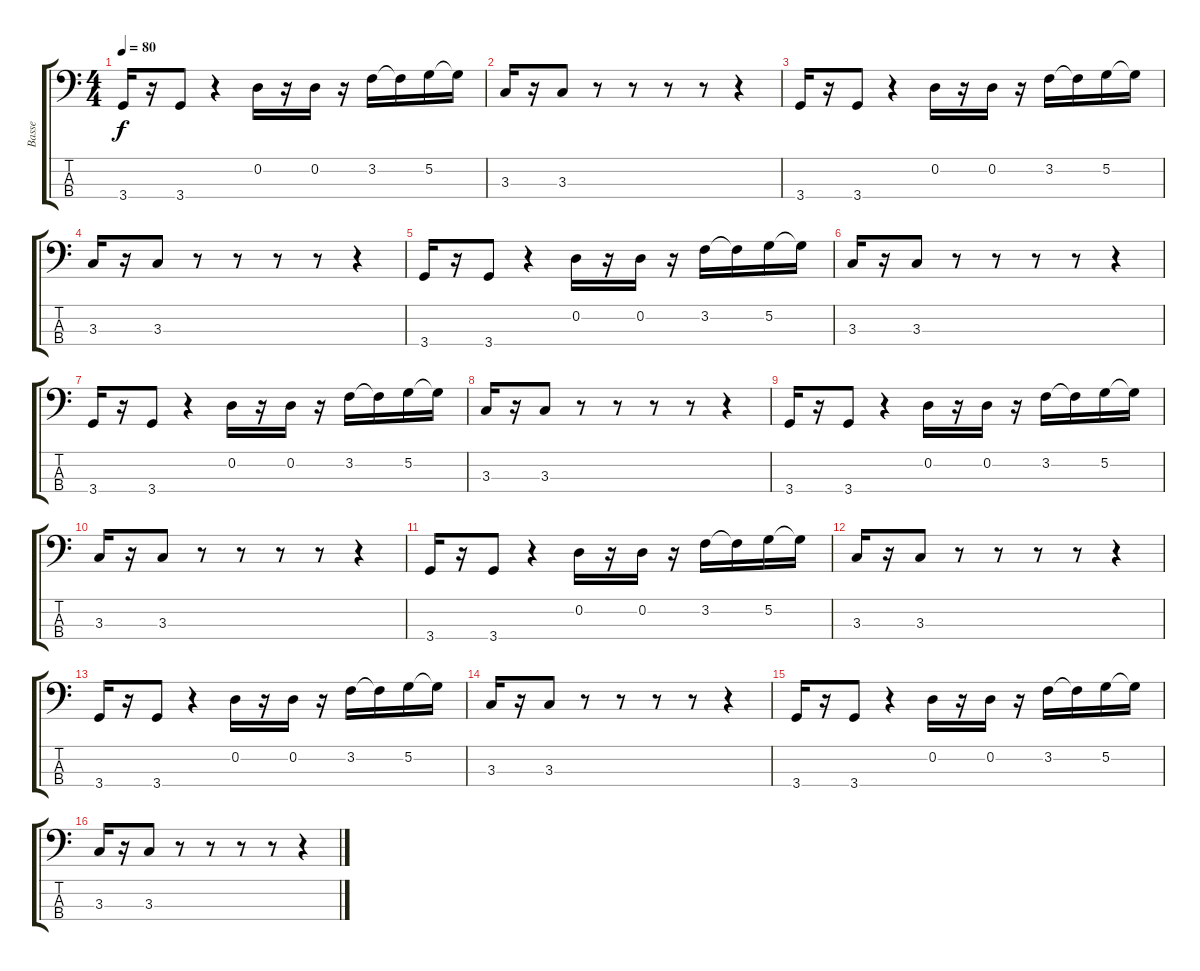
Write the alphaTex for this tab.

\track ("Basse" "Basse") {instrument fretlessbass}
\staff {score tabs}
\tuning (G2 D2 A1 E1) {hide}
\ts (4 4)
\tempo 80
\clef f4
\ks c
3.4.16{dy f} r.16 3.4.8 r.4 0.2.16 r.16 0.2.16 r.16 3.2.16 3.2{t}.16 5.2.16 5.2{t}.16 |
3.3.16 r.16 3.3.8 r.8 r.8 r.8 r.8 r.4 |
3.4.16 r.16 3.4.8 r.4 0.2.16 r.16 0.2.16 r.16 3.2.16 3.2{t}.16 5.2.16 5.2{t}.16 |
3.3.16 r.16 3.3.8 r.8 r.8 r.8 r.8 r.4 |
3.4.16 r.16 3.4.8 r.4 0.2.16 r.16 0.2.16 r.16 3.2.16 3.2{t}.16 5.2.16 5.2{t}.16 |
3.3.16 r.16 3.3.8 r.8 r.8 r.8 r.8 r.4 |
3.4.16 r.16 3.4.8 r.4 0.2.16 r.16 0.2.16 r.16 3.2.16 3.2{t}.16 5.2.16 5.2{t}.16 |
3.3.16 r.16 3.3.8 r.8 r.8 r.8 r.8 r.4 |
3.4.16 r.16 3.4.8 r.4 0.2.16 r.16 0.2.16 r.16 3.2.16 3.2{t}.16 5.2.16 5.2{t}.16 |
3.3.16 r.16 3.3.8 r.8 r.8 r.8 r.8 r.4 |
3.4.16 r.16 3.4.8 r.4 0.2.16 r.16 0.2.16 r.16 3.2.16 3.2{t}.16 5.2.16 5.2{t}.16 |
3.3.16 r.16 3.3.8 r.8 r.8 r.8 r.8 r.4 |
3.4.16 r.16 3.4.8 r.4 0.2.16 r.16 0.2.16 r.16 3.2.16 3.2{t}.16 5.2.16 5.2{t}.16 |
3.3.16 r.16 3.3.8 r.8 r.8 r.8 r.8 r.4 |
3.4.16 r.16 3.4.8 r.4 0.2.16 r.16 0.2.16 r.16 3.2.16 3.2{t}.16 5.2.16 5.2{t}.16 |
3.3.16 r.16 3.3.8 r.8 r.8 r.8 r.8 r.4
